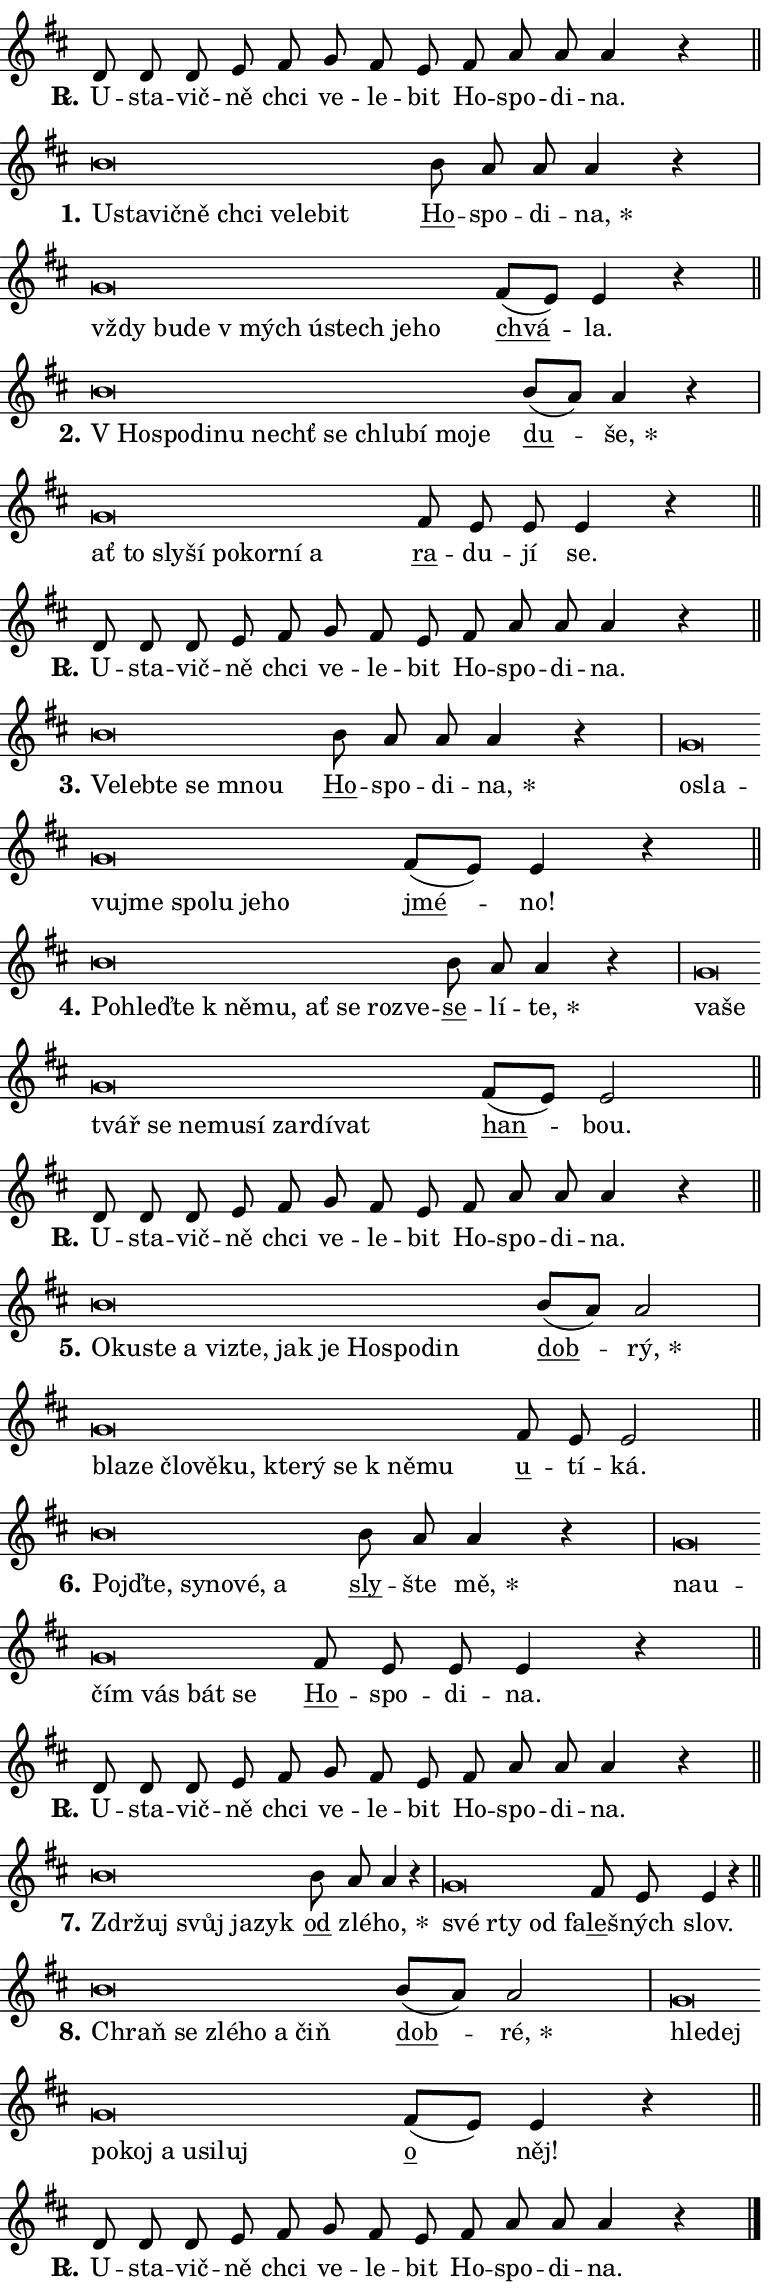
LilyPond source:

\version "2.24.0"
\header { tagline = "" }
\paper {
  indent = 0\cm
  top-margin = 0\cm
  right-margin = 0.13\cm % to fit lyric hyphens
  bottom-margin = 0\cm
  left-margin = 0\cm
  paper-width = 13\cm
  page-breaking = #ly:one-page-breaking
  system-system-spacing.basic-distance = #11
  score-system-spacing.basic-distance = #11
  ragged-last = ##f
}


%% Author: Thomas Morley
%% https://lists.gnu.org/archive/html/lilypond-user/2020-05/msg00002.html
#(define (line-position grob)
"Returns position of @var[grob} in current system:
   @code{'start}, if at first time-step
   @code{'end}, if at last time-step
   @code{'middle} otherwise
"
  (let* ((col (ly:item-get-column grob))
         (ln (ly:grob-object col 'left-neighbor))
         (rn (ly:grob-object col 'right-neighbor))
         (col-to-check-left (if (ly:grob? ln) ln col))
         (col-to-check-right (if (ly:grob? rn) rn col))
         (break-dir-left
           (and
             (ly:grob-property col-to-check-left 'non-musical #f)
             (ly:item-break-dir col-to-check-left)))
         (break-dir-right
           (and
             (ly:grob-property col-to-check-right 'non-musical #f)
             (ly:item-break-dir col-to-check-right))))
        (cond ((eqv? 1 break-dir-left) 'start)
              ((eqv? -1 break-dir-right) 'end)
              (else 'middle))))

#(define (tranparent-at-line-position vctor)
  (lambda (grob)
  "Relying on @code{line-position} select the relevant enry from @var{vctor}.
Used to determine transparency,"
    (case (line-position grob)
      ((end) (not (vector-ref vctor 0)))
      ((middle) (not (vector-ref vctor 1)))
      ((start) (not (vector-ref vctor 2))))))

noteHeadBreakVisibility =
#(define-music-function (break-visibility)(vector?)
"Makes @code{NoteHead}s transparent relying on @var{break-visibility}"
#{
  \override NoteHead.transparent =
    #(tranparent-at-line-position break-visibility)
#})

#(define delete-ledgers-for-transparent-note-heads
  (lambda (grob)
    "Reads whether a @code{NoteHead} is transparent.
If so this @code{NoteHead} is removed from @code{'note-heads} from
@var{grob}, which is supposed to be @code{LedgerLineSpanner}.
As a result ledgers are not printed for this @code{NoteHead}"
    (let* ((nhds-array (ly:grob-object grob 'note-heads))
           (nhds-list
             (if (ly:grob-array? nhds-array)
                 (ly:grob-array->list nhds-array)
                 '()))
           ;; Relies on the transparent-property being done before
           ;; Staff.LedgerLineSpanner.after-line-breaking is executed.
           ;; This is fragile ...
           (to-keep
             (remove
               (lambda (nhd)
                 (ly:grob-property nhd 'transparent #f))
               nhds-list)))
      ;; TODO find a better method to iterate over grob-arrays, similiar
      ;; to filter/remove etc for lists
      ;; For now rebuilt from scratch
      (set! (ly:grob-object grob 'note-heads)  '())
      (for-each
        (lambda (nhd)
          (ly:pointer-group-interface::add-grob grob 'note-heads nhd))
        to-keep))))

squashNotes = {
  \override NoteHead.X-extent = #'(-0.2 . 0.2)
  \override NoteHead.Y-extent = #'(-0.75 . 0)
  \override NoteHead.stencil =
    #(lambda (grob)
       (let ((pos (ly:grob-property grob 'staff-position)))
         (begin
           (if (< pos -7) (display "ERROR: Lower brevis then expected\n") (display ""))
           (if (<= pos -6) ly:text-interface::print ly:note-head::print))))
}
unSquashNotes = {
  \revert NoteHead.X-extent
  \revert NoteHead.Y-extent
  \revert NoteHead.stencil
}

hideNotes = \noteHeadBreakVisibility #begin-of-line-visible
unHideNotes = \noteHeadBreakVisibility #all-visible

% work-around for resetting accidentals
% https://lilypond.org/doc/v2.23/Documentation/notation/displaying-rhythms#unmetered-music
cadenzaMeasure = {
  \cadenzaOff
  \partial 1024 s1024
  \cadenzaOn
}

#(define-markup-command (accent layout props text) (markup?)
  "Underline accented syllable"
  (interpret-markup layout props
    #{\markup \override #'(offset . 4.3) \underline { #text }#}))

responsum = \markup \concat {
  "R" \hspace #-1.05 \path #0.1 #'((moveto 0 0.07) (lineto 0.9 0.8)) \hspace #0.05 "."
}

spaceSize = #0.6828661417322834 % exact space size for TeX Gyre Schola

\layout {
  \context {
    \Staff
    \remove "Time_signature_engraver"
    \override LedgerLineSpanner.after-line-breaking = #delete-ledgers-for-transparent-note-heads
  }
  \context {
    \Lyrics {
      \override LyricSpace.minimum-distance = \spaceSize
      \override LyricText.font-name = #"TeX Gyre Schola"
      \override LyricText.font-size = 1
      \override StanzaNumber.font-name = #"TeX Gyre Schola Bold"
      \override StanzaNumber.font-size = 1
    }
  }
  \context {
    \Score 
    \override NoteHead.text =
      #(lambda (grob) 
        (let ((pos (ly:grob-property grob 'staff-position)))
          #{\markup {
            \combine
              \halign #-0.55 \raise #(if (= pos -6) 0 0.5) \override #'(thickness . 2) \draw-line #'(3.2 . 0)
              \musicglyph "noteheads.sM1"
          }#}))
  }
}

% magnetic-lyrics.ily
%
%   written by
%     Jean Abou Samra <jean@abou-samra.fr>
%     Werner Lemberg <wl@gnu.org>
%
%   adapted by
%     Jiri Hon <jiri.hon@gmail.com>
%
% Version 2022-Apr-15

% https://www.mail-archive.com/lilypond-user@gnu.org/msg149350.html

#(define (Left_hyphen_pointer_engraver context)
   "Collect syllable-hyphen-syllable occurrences in lyrics and store
them in properties.  This engraver only looks to the left.  For
example, if the lyrics input is @code{foo -- bar}, it does the
following.

@itemize @bullet
@item
Set the @code{text} property of the @code{LyricHyphen} grob between
@q{foo} and @q{bar} to @code{foo}.

@item
Set the @code{left-hyphen} property of the @code{LyricText} grob with
text @q{foo} to the @code{LyricHyphen} grob between @q{foo} and
@q{bar}.
@end itemize

Use this auxiliary engraver in combination with the
@code{lyric-@/text::@/apply-@/magnetic-@/offset!} hook."
   (let ((hyphen #f)
         (text #f))
     (make-engraver
      (acknowledgers
       ((lyric-syllable-interface engraver grob source-engraver)
        (set! text grob)))
      (end-acknowledgers
       ((lyric-hyphen-interface engraver grob source-engraver)
        ;(when (not (grob::has-interface grob 'lyric-space-interface))
          (set! hyphen grob)));)
      ((stop-translation-timestep engraver)
       (when (and text hyphen)
         (ly:grob-set-object! text 'left-hyphen hyphen))
       (set! text #f)
       (set! hyphen #f)))))

#(define (lyric-text::apply-magnetic-offset! grob)
   "If the space between two syllables is less than the value in
property @code{LyricText@/.details@/.squash-threshold}, move the right
syllable to the left so that it gets concatenated with the left
syllable.

Use this function as a hook for
@code{LyricText@/.after-@/line-@/breaking} if the
@code{Left_@/hyphen_@/pointer_@/engraver} is active."
   (let ((hyphen (ly:grob-object grob 'left-hyphen #f)))
     (when hyphen
       (let ((left-text (ly:spanner-bound hyphen LEFT)))
         (when (grob::has-interface left-text 'lyric-syllable-interface)
           (let* ((common (ly:grob-common-refpoint grob left-text X))
                  (this-x-ext (ly:grob-extent grob common X))
                  (left-x-ext
                   (begin
                     ;; Trigger magnetism for left-text.
                     (ly:grob-property left-text 'after-line-breaking)
                     (ly:grob-extent left-text common X)))
                  ;; `delta` is the gap width between two syllables.
                  (delta (- (interval-start this-x-ext)
                            (interval-end left-x-ext)))
                  (details (ly:grob-property grob 'details))
                  (threshold (assoc-get 'squash-threshold details 0.2)))
             (when (< delta threshold)
               (let* (;; We have to manipulate the input text so that
                      ;; ligatures crossing syllable boundaries are not
                      ;; disabled.  For languages based on the Latin
                      ;; script this is essentially a beautification.
                      ;; However, for non-Western scripts it can be a
                      ;; necessity.
                      (lt (ly:grob-property left-text 'text))
                      (rt (ly:grob-property grob 'text))
                      (is-space (grob::has-interface hyphen 'lyric-space-interface))
                      (space (if is-space " " ""))
                      (extra-delta (if is-space spaceSize 0))
                      ;; Append new syllable.
                      (ltrt-space (if (and (string? lt) (string? rt))
                                (string-append lt space rt)
                                (make-concat-markup (list lt space rt))))
                      ;; Right-align `ltrt` to the right side.
                      (ltrt-space-markup (grob-interpret-markup
                               grob
                               (make-translate-markup
                                (cons (interval-length this-x-ext) 0)
                                (make-right-align-markup ltrt-space)))))
                 (begin
                   ;; Don't print `left-text`.
                   (ly:grob-set-property! left-text 'stencil #f)
                   ;; Set text and stencil (which holds all collected
                   ;; syllables so far) and shift it to the left.
                   (ly:grob-set-property! grob 'text ltrt-space)
                   (ly:grob-set-property! grob 'stencil ltrt-space-markup)
                   (ly:grob-translate-axis! grob (- (- delta extra-delta)) X))))))))))


#(define (lyric-hyphen::displace-bounds-first grob)
   ;; Make very sure this callback isn't triggered too early.
   (let ((left (ly:spanner-bound grob LEFT))
         (right (ly:spanner-bound grob RIGHT)))
     (ly:grob-property left 'after-line-breaking)
     (ly:grob-property right 'after-line-breaking)
     (ly:lyric-hyphen::print grob)))

squashThreshold = #0.4

\layout {
  \context {
    \Lyrics
    \consists #Left_hyphen_pointer_engraver
    \override LyricText.after-line-breaking =
      #lyric-text::apply-magnetic-offset!
    \override LyricHyphen.stencil = #lyric-hyphen::displace-bounds-first
    \override LyricText.details.squash-threshold = \squashThreshold
    \override LyricHyphen.minimum-distance = 0
    \override LyricHyphen.minimum-length = \squashThreshold
  }
}

squashText = \override LyricText.details.squash-threshold = 9999
unSquashText = \override LyricText.details.squash-threshold = \squashThreshold

leftText = \override LyricText.self-alignment-X = #LEFT
unLeftText = \revert LyricText.self-alignment-X

starOffset = #(lambda (grob) 
                (let ((x_offset (ly:self-alignment-interface::aligned-on-x-parent grob)))
                  (if (= x_offset 0) 0 (+ x_offset 1.2))))

star = #(define-music-function (syllable)(string?)
"Append star separator at the end of a syllable"
#{
  \once \override LyricText.X-offset = #starOffset
  \lyricmode { \markup {
    #syllable
    \override #'((font-name . "TeX Gyre Schola Bold")) \hspace #0.2 \lower #0.65 \larger "*"
  } }
#})

starAccent = #(define-music-function (syllable)(string?)
"Append star separator at the end of a syllable and make accent"
#{
  \once \override LyricText.X-offset = #starOffset
  \lyricmode { \markup {
    \accent #syllable
    \override #'((font-name . "TeX Gyre Schola Bold")) \hspace #0.2 \lower #0.65 \larger "*"
  } }
#})

breath = #(define-music-function (syllable)(string?)
"Append breathing indicator at the end of a syllable"
#{
  \lyricmode { \markup { #syllable "+" } }
#})

optionalBreath = #(define-music-function (syllable)(string?)
"Append optional breathing indicator at the end of a syllable"
#{
  \lyricmode { \markup { #syllable "(+)" } }
#})


\score {
    <<
        \new Voice = "melody" { \cadenzaOn \key d \major \relative { d'8 d d e fis \bar "" g fis e \bar "" fis a a a4 r \cadenzaMeasure \bar "||" \break } }
        \new Lyrics \lyricsto "melody" { \lyricmode { \set stanza = \responsum
U -- sta -- vič -- ně chci ve -- le -- bit Ho -- spo -- di -- na. } }
    >>
    \layout {}
}

\score {
    <<
        \new Voice = "melody" { \cadenzaOn \key d \major \relative { \squashNotes b'\breve*1/16 \hideNotes \breve*1/16 \bar "" \breve*1/16 \bar "" \breve*1/16 \bar "" \breve*1/16 \bar "" \breve*1/16 \bar "" \breve*1/16 \breve*1/16 \bar "" \unHideNotes \unSquashNotes \bar "" b8 a a a4 r \cadenzaMeasure \bar "|" \squashNotes g\breve*1/16 \hideNotes \breve*1/16 \bar "" \breve*1/16 \bar "" \breve*1/16 \bar "" \breve*1/16 \bar "" \breve*1/16 \bar "" \breve*1/16 \breve*1/16 \bar "" \unHideNotes \unSquashNotes \bar "" fis8[( e)] e4 r \cadenzaMeasure \bar "||" \break } }
        \new Lyrics \lyricsto "melody" { \lyricmode { \set stanza = "1."
\leftText U -- \squashText sta -- vič -- ně chci ve -- le -- bit \unLeftText \unSquashText \markup \accent Ho -- spo -- di -- \star na, \leftText vždy \squashText bu -- de "v mých" ú -- stech je -- ho \unLeftText \unSquashText \markup \accent chvá -- la. } }
    >>
    \layout {}
}

\score {
    <<
        \new Voice = "melody" { \cadenzaOn \key d \major \relative { \squashNotes b'\breve*1/16 \hideNotes \breve*1/16 \bar "" \breve*1/16 \bar "" \breve*1/16 \bar "" \breve*1/16 \bar "" \breve*1/16 \bar "" \breve*1/16 \bar "" \breve*1/16 \bar "" \breve*1/16 \breve*1/16 \bar "" \unHideNotes \unSquashNotes \bar "" b8[( a)] a4 r \cadenzaMeasure \bar "|" \squashNotes g\breve*1/16 \hideNotes \breve*1/16 \bar "" \breve*1/16 \bar "" \breve*1/16 \bar "" \breve*1/16 \bar "" \breve*1/16 \bar "" \breve*1/16 \breve*1/16 \bar "" \unHideNotes \unSquashNotes \bar "" fis8 e e e4 r \cadenzaMeasure \bar "||" \break } }
        \new Lyrics \lyricsto "melody" { \lyricmode { \set stanza = "2."
\leftText "V Ho" -- \squashText spo -- di -- nu nechť se chlu -- bí mo -- je \unLeftText \unSquashText \markup \accent du -- \star še, \leftText ať \squashText to sly -- ší po -- kor -- ní a \unLeftText \unSquashText \markup \accent ra -- du -- jí se. } }
    >>
    \layout {}
}

\score {
    <<
        \new Voice = "melody" { \cadenzaOn \key d \major \relative { d'8 d d e fis \bar "" g fis e \bar "" fis a a a4 r \cadenzaMeasure \bar "||" \break } }
        \new Lyrics \lyricsto "melody" { \lyricmode { \set stanza = \responsum
U -- sta -- vič -- ně chci ve -- le -- bit Ho -- spo -- di -- na. } }
    >>
    \layout {}
}

\score {
    <<
        \new Voice = "melody" { \cadenzaOn \key d \major \relative { \squashNotes b'\breve*1/16 \hideNotes \breve*1/16 \bar "" \breve*1/16 \bar "" \breve*1/16 \breve*1/16 \bar "" \unHideNotes \unSquashNotes \bar "" b8 a a a4 r \cadenzaMeasure \bar "|" \squashNotes g\breve*1/16 \hideNotes \breve*1/16 \bar "" \breve*1/16 \bar "" \breve*1/16 \bar "" \breve*1/16 \bar "" \breve*1/16 \bar "" \breve*1/16 \breve*1/16 \bar "" \unHideNotes \unSquashNotes \bar "" fis8[( e)] e4 r \cadenzaMeasure \bar "||" \break } }
        \new Lyrics \lyricsto "melody" { \lyricmode { \set stanza = "3."
\leftText Ve -- \squashText leb -- te se mnou \unLeftText \unSquashText \markup \accent Ho -- spo -- di -- \star na, \leftText o -- \squashText sla -- vu -- jme spo -- lu je -- ho \unLeftText \unSquashText \markup \accent jmé -- no! } }
    >>
    \layout {}
}

\score {
    <<
        \new Voice = "melody" { \cadenzaOn \key d \major \relative { \squashNotes b'\breve*1/16 \hideNotes \breve*1/16 \bar "" \breve*1/16 \bar "" \breve*1/16 \bar "" \breve*1/16 \bar "" \breve*1/16 \bar "" \breve*1/16 \bar "" \breve*1/16 \breve*1/16 \bar "" \unHideNotes \unSquashNotes \bar "" b8 a a4 r \cadenzaMeasure \bar "|" \squashNotes g\breve*1/16 \hideNotes \breve*1/16 \bar "" \breve*1/16 \bar "" \breve*1/16 \bar "" \breve*1/16 \bar "" \breve*1/16 \bar "" \breve*1/16 \bar "" \breve*1/16 \bar "" \breve*1/16 \breve*1/16 \bar "" \unHideNotes \unSquashNotes \bar "" fis8[( e)] e2 \cadenzaMeasure \bar "||" \break } }
        \new Lyrics \lyricsto "melody" { \lyricmode { \set stanza = "4."
\leftText Po -- \squashText hleď -- te "k ně" -- mu, ať se roz -- ve -- \unLeftText \unSquashText \markup \accent se -- lí -- \star te, \leftText va -- \squashText še tvář se ne -- mu -- sí za -- rdí -- vat \unLeftText \unSquashText \markup \accent han -- bou. } }
    >>
    \layout {}
}

\score {
    <<
        \new Voice = "melody" { \cadenzaOn \key d \major \relative { d'8 d d e fis \bar "" g fis e \bar "" fis a a a4 r \cadenzaMeasure \bar "||" \break } }
        \new Lyrics \lyricsto "melody" { \lyricmode { \set stanza = \responsum
U -- sta -- vič -- ně chci ve -- le -- bit Ho -- spo -- di -- na. } }
    >>
    \layout {}
}

\score {
    <<
        \new Voice = "melody" { \cadenzaOn \key d \major \relative { \squashNotes b'\breve*1/16 \hideNotes \breve*1/16 \bar "" \breve*1/16 \bar "" \breve*1/16 \bar "" \breve*1/16 \bar "" \breve*1/16 \bar "" \breve*1/16 \bar "" \breve*1/16 \bar "" \breve*1/16 \bar "" \breve*1/16 \breve*1/16 \bar "" \unHideNotes \unSquashNotes \bar "" b8[( a)] a2 \cadenzaMeasure \bar "|" \squashNotes g\breve*1/16 \hideNotes \breve*1/16 \bar "" \breve*1/16 \bar "" \breve*1/16 \bar "" \breve*1/16 \bar "" \breve*1/16 \bar "" \breve*1/16 \bar "" \breve*1/16 \bar "" \breve*1/16 \breve*1/16 \bar "" \unHideNotes \unSquashNotes \bar "" fis8 e e2 \cadenzaMeasure \bar "||" \break } }
        \new Lyrics \lyricsto "melody" { \lyricmode { \set stanza = "5."
\leftText O -- \squashText ku -- ste a vi -- zte, jak je Ho -- spo -- din \unLeftText \unSquashText \markup \accent dob -- \star rý, \leftText bla -- \squashText ze člo -- vě -- ku, kte -- rý se "k ně" -- mu \unLeftText \unSquashText \markup \accent u -- tí -- ká. } }
    >>
    \layout {}
}

\score {
    <<
        \new Voice = "melody" { \cadenzaOn \key d \major \relative { \squashNotes b'\breve*1/16 \hideNotes \breve*1/16 \bar "" \breve*1/16 \bar "" \breve*1/16 \bar "" \breve*1/16 \breve*1/16 \bar "" \unHideNotes \unSquashNotes \bar "" b8 a a4 r \cadenzaMeasure \bar "|" \squashNotes g\breve*1/16 \hideNotes \breve*1/16 \bar "" \breve*1/16 \bar "" \breve*1/16 \bar "" \breve*1/16 \breve*1/16 \bar "" \unHideNotes \unSquashNotes \bar "" fis8 e e e4 r \cadenzaMeasure \bar "||" \break } }
        \new Lyrics \lyricsto "melody" { \lyricmode { \set stanza = "6."
\leftText Pojď -- \squashText te, sy -- no -- vé, a \unLeftText \unSquashText \markup \accent sly -- šte \star mě, \leftText na -- \squashText u -- čím vás bát se \unLeftText \unSquashText \markup \accent Ho -- spo -- di -- na. } }
    >>
    \layout {}
}

\score {
    <<
        \new Voice = "melody" { \cadenzaOn \key d \major \relative { d'8 d d e fis \bar "" g fis e \bar "" fis a a a4 r \cadenzaMeasure \bar "||" \break } }
        \new Lyrics \lyricsto "melody" { \lyricmode { \set stanza = \responsum
U -- sta -- vič -- ně chci ve -- le -- bit Ho -- spo -- di -- na. } }
    >>
    \layout {}
}

\score {
    <<
        \new Voice = "melody" { \cadenzaOn \key d \major \relative { \squashNotes b'\breve*1/16 \hideNotes \breve*1/16 \bar "" \breve*1/16 \bar "" \breve*1/16 \breve*1/16 \bar "" \unHideNotes \unSquashNotes \bar "" b8 a a4 r \cadenzaMeasure \bar "|" \squashNotes g\breve*1/16 \hideNotes \breve*1/16 \bar "" \breve*1/16 \breve*1/16 \bar "" \unHideNotes \unSquashNotes \bar "" fis8 e e4 r \cadenzaMeasure \bar "||" \break } }
        \new Lyrics \lyricsto "melody" { \lyricmode { \set stanza = "7."
\leftText Zdr -- \squashText žuj svůj ja -- zyk \unLeftText \unSquashText \markup \accent od zlé -- \star ho, \leftText své \squashText rty od fa -- \unLeftText \unSquashText \markup \accent le -- šných slov. } }
    >>
    \layout {}
}

\score {
    <<
        \new Voice = "melody" { \cadenzaOn \key d \major \relative { \squashNotes b'\breve*1/16 \hideNotes \breve*1/16 \bar "" \breve*1/16 \bar "" \breve*1/16 \bar "" \breve*1/16 \breve*1/16 \bar "" \unHideNotes \unSquashNotes \bar "" b8[( a)] a2 \cadenzaMeasure \bar "|" \squashNotes g\breve*1/16 \hideNotes \breve*1/16 \bar "" \breve*1/16 \bar "" \breve*1/16 \bar "" \breve*1/16 \bar "" \breve*1/16 \bar "" \breve*1/16 \breve*1/16 \bar "" \unHideNotes \unSquashNotes \bar "" fis8[( e)] e4 r \cadenzaMeasure \bar "||" \break } }
        \new Lyrics \lyricsto "melody" { \lyricmode { \set stanza = "8."
\leftText Chraň \squashText se zlé -- ho a čiň \unLeftText \unSquashText \markup \accent dob -- \star ré, \leftText hle -- \squashText dej po -- koj a u -- si -- luj \unLeftText \unSquashText \markup \accent o něj! } }
    >>
    \layout {}
}

\score {
    <<
        \new Voice = "melody" { \cadenzaOn \key d \major \relative { d'8 d d e fis \bar "" g fis e \bar "" fis a a a4 r \cadenzaMeasure \bar "||" \break } \bar "|." }
        \new Lyrics \lyricsto "melody" { \lyricmode { \set stanza = \responsum
U -- sta -- vič -- ně chci ve -- le -- bit Ho -- spo -- di -- na. } }
    >>
    \layout {}
}
